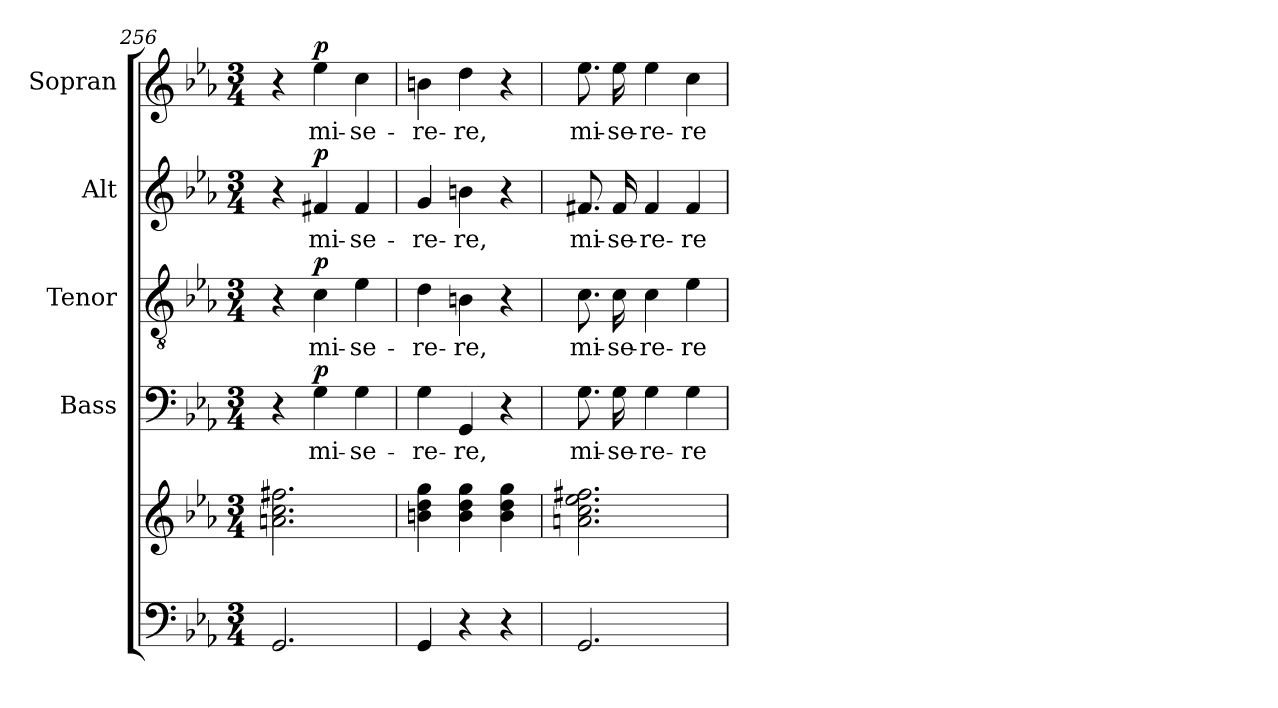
**kern	**kern	**kern	**text	**dynam	**kern	**text	**dynam	**kern	**text	**dynam	**kern	**text	**dynam
*part5	*part5	*part4	*part4	*part4	*part3	*part3	*part3	*part2	*part2	*part2	*part1	*part1	*part1
*staff6	*staff5	*staff4	*staff4	*staff4	*staff3	*staff3	*staff3	*staff2	*staff2	*staff2	*staff1	*staff1	*staff1
*	*	*I"Bass	*	*	*I"Tenor	*	*	*I"Alt	*	*	*I"Sopran	*	*
*	*	*I'B.	*	*	*I'T.	*	*	*I'A.	*	*	*I'S.	*	*
*clefF4	*clefG2	*clefF4	*	*	*clefGv2	*	*	*clefG2	*	*	*clefG2	*	*
*k[b-e-a-]	*k[b-e-a-]	*k[b-e-a-]	*	*	*k[b-e-a-]	*	*	*k[b-e-a-]	*	*	*k[b-e-a-]	*	*
*E-:	*E-:	*E-:	*	*	*E-:	*	*	*E-:	*	*	*E-:	*	*
*M3/4	*M3/4	*M3/4	*	*	*M3/4	*	*	*M3/4	*	*	*M3/4	*	*
=256	=256	=256	=256	=256	=256	=256	=256	=256	=256	=256	=256	=256	=256
2.GG/	2.an\ 2.cc\ 2.ff#X\	4r	.	.	4r	.	.	4r	.	.	4r	.	.
!	!	!	!LO:LY:b	!LO:DY:a	!	!LO:LY:b	!LO:DY:a	!	!LO:LY:b	!LO:DY:a	!	!LO:LY:b	!LO:DY:a
.	.	4G\	mi-	p	4c\	mi-	p	4f#X/	mi-	p	4ee-\	mi-	p
!	!	!	!LO:LY:b	!	!	!LO:LY:b	!	!	!LO:LY:b	!	!	!LO:LY:b	!
.	.	4G\	-se-	.	4e-\	-se-	.	4f#/	-se-	.	4cc\	-se-	.
=257	=257	=257	=257	=257	=257	=257	=257	=257	=257	=257	=257	=257	=257
!	!	!	!LO:LY:b	!	!	!LO:LY:b	!	!	!LO:LY:b	!	!	!LO:LY:b	!
4GG/	4bn\ 4dd\ 4gg\	4G\	-re-	.	4d\	-re-	.	4g/	-re-	.	4bn\	-re-	.
!	!	!	!LO:LY:b	!	!	!LO:LY:b	!	!	!LO:LY:b	!	!	!LO:LY:b	!
4r	4b\ 4dd\ 4gg\	4GG/	-re,	.	4Bn\	-re,	.	4bn\	-re,	.	4dd\	-re,	.
4r	4b\ 4dd\ 4gg\	4r	.	.	4r	.	.	4r	.	.	4r	.	.
=258	=258	=258	=258	=258	=258	=258	=258	=258	=258	=258	=258	=258	=258
!	!	!	!LO:LY:b	!	!	!LO:LY:b	!	!	!LO:LY:b	!	!	!LO:LY:b	!
2.GG/	2.an\ 2.cc\ 2.ee-\ 2.ff#X\	8.G\	mi-	.	8.c\	mi-	.	8.f#X/	mi-	.	8.ee-\	mi-	.
!	!	!	!LO:LY:b	!	!	!LO:LY:b	!	!	!LO:LY:b	!	!	!LO:LY:b	!
.	.	16G\	-se-	.	16c\	-se-	.	16f#/	-se-	.	16ee-\	-se-	.
!	!	!	!LO:LY:b	!	!	!LO:LY:b	!	!	!LO:LY:b	!	!	!LO:LY:b	!
.	.	4G\	-re-	.	4c\	-re-	.	4f#/	-re-	.	4ee-\	-re-	.
!	!	!	!LO:LY:b	!	!	!LO:LY:b	!	!	!LO:LY:b	!	!	!LO:LY:b	!
.	.	4G\	-re	.	4e-\	-re	.	4f#/	-re	.	4cc\	-re	.
=	=	=	=	=	=	=	=	=	=	=	=	=	=
*-	*-	*-	*-	*-	*-	*-	*-	*-	*-	*-	*-	*-	*-
